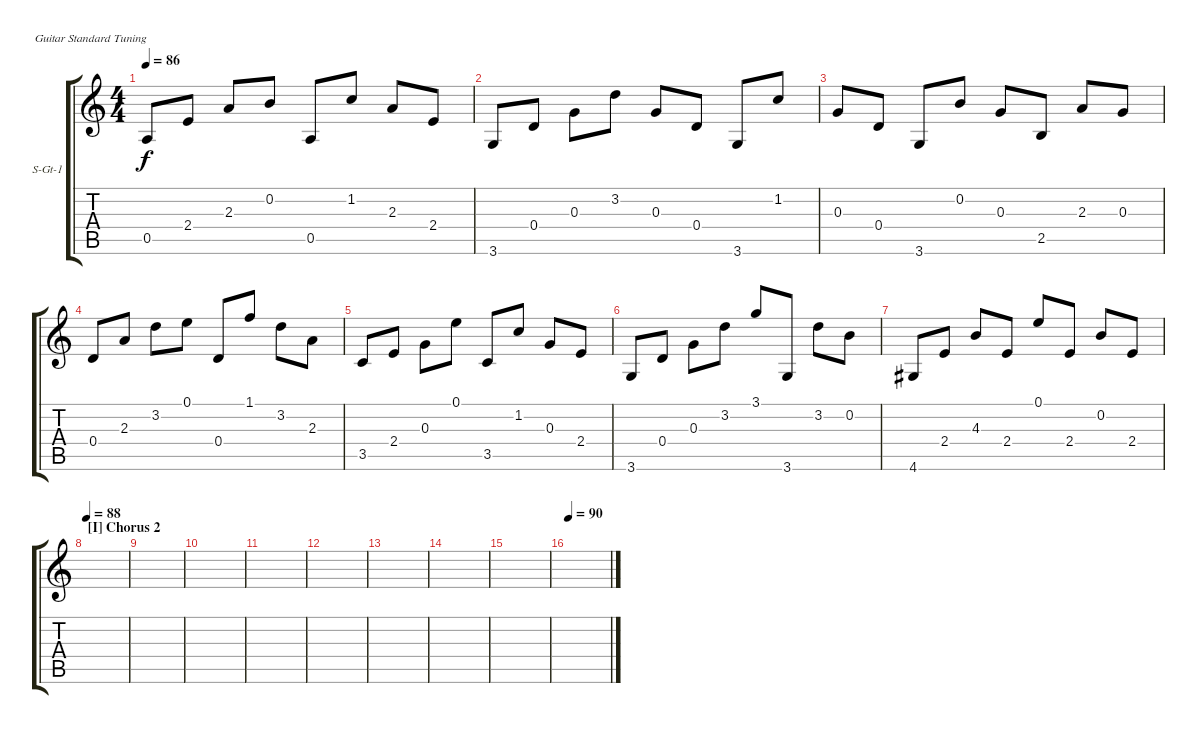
\defaultSystemsLayout 4
\bracketExtendMode groupsimilarinstruments
\firstSystemTrackNameOrientation horizontal
\otherSystemsTrackNameOrientation horizontal
\track ("Steel Guitar 1" "S-Gt-1") {instrument acousticguitarsteel}
\staff {score tabs}
\tuning (E4 B3 G3 D3 A2 E2)
\ts (4 4)
\tempo 86
\clef g2
\ks c
0.5.8{dy f} 2.4.8 2.3.8 0.2.8 0.5.8 1.2.8 2.3.8 2.4.8 |
3.6.8 0.4.8 0.3.8 3.2.8 0.3.8 0.4.8 3.6.8 1.2.8 |
0.3.8 0.4.8 3.6.8 0.2.8 0.3.8 2.5.8 2.3.8 0.3.8 |
0.4.8 2.3.8 3.2.8 0.1.8 0.4.8 1.1.8 3.2.8 2.3.8 |
3.5.8 2.4.8 0.3.8 0.1.8 3.5.8 1.2.8 0.3.8 2.4.8 |
3.6.8 0.4.8 0.3.8 3.2.8 3.1.8 3.6.8 3.2.8 0.2.8 |
4.6.8 2.4.8 4.3.8 2.4.8 0.1.8 2.4.8 0.2.8 2.4.8 |
\section ("I" "Chorus 2")
\tempo 88
|
|
|
|
|
|
|
|
\tempo 90
